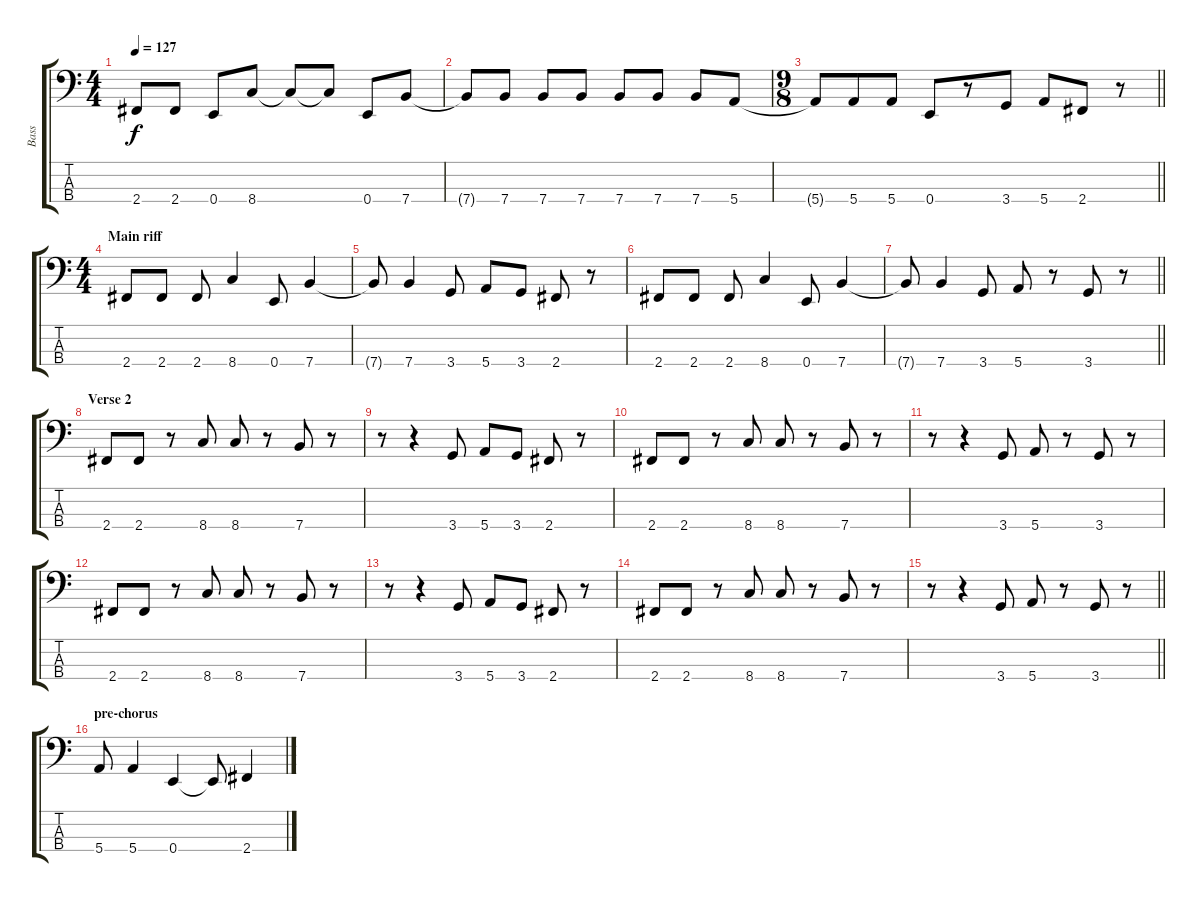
\track ("Bass" "Bass") {instrument electricbassfinger}
\staff {score tabs}
\tuning (G2 D2 A1 E1) {hide}
\ts (4 4)
\tempo 127
\clef f4
\ks c
2.4.8{dy f} 2.4.8 0.4.8 8.4.8 8.4{t}.8 8.4{t}.8 0.4.8 7.4.8 |
7.4{t}.8 7.4.8 7.4.8 7.4.8 7.4.8 7.4.8 7.4.8 5.4.8 |
\ts (9 8)
\barLineRight lightlight
5.4{t}.8 5.4.8 5.4.8 0.4.8 r.8 3.4.8 5.4.8 2.4.8 r.8 |
\ts (4 4)
\section ("" "Main riff")
2.4.8 2.4.8 2.4.8 8.4.4 0.4.8 7.4.4 |
7.4{t}.8 7.4.4 3.4.8 5.4.8 3.4.8 2.4.8 r.8 |
2.4.8 2.4.8 2.4.8 8.4.4 0.4.8 7.4.4 |
\barLineRight lightlight
7.4{t}.8 7.4.4 3.4.8 5.4.8 r.8 3.4.8 r.8 |
\section ("" "Verse 2 ")
2.4.8 2.4.8 r.8 8.4.8 8.4.8 r.8 7.4.8 r.8 |
r.8 r.4 3.4.8 5.4.8 3.4.8 2.4.8 r.8 |
2.4.8 2.4.8 r.8 8.4.8 8.4.8 r.8 7.4.8 r.8 |
r.8 r.4 3.4.8 5.4.8 r.8 3.4.8 r.8 |
2.4.8 2.4.8 r.8 8.4.8 8.4.8 r.8 7.4.8 r.8 |
r.8 r.4 3.4.8 5.4.8 3.4.8 2.4.8 r.8 |
2.4.8 2.4.8 r.8 8.4.8 8.4.8 r.8 7.4.8 r.8 |
\barLineRight lightlight
r.8 r.4 3.4.8 5.4.8 r.8 3.4.8 r.8 |
\section ("" "pre-chorus")
5.4.8 5.4.4 0.4.4 0.4{t}.8 2.4.4
